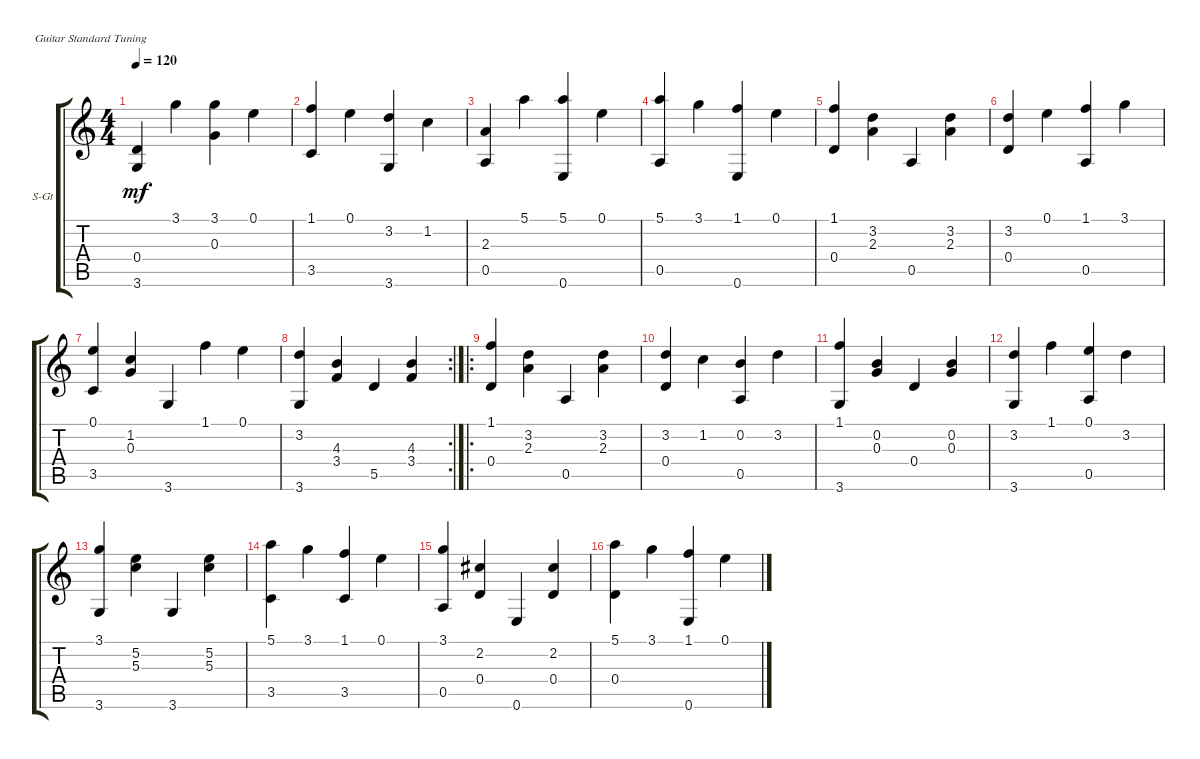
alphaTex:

\defaultSystemsLayout 4
\bracketExtendMode groupsimilarinstruments
\firstSystemTrackNameOrientation horizontal
\otherSystemsTrackNameOrientation horizontal
\track ("Steel Guitar" "S-Gt") {instrument acousticguitarsteel}
\staff {score tabs}
\tuning (E4 B3 G3 D3 A2 E2)
\ts (4 4)
\tempo 120
\clef g2
\ks c
(0.4 3.6).4{dy mf instrument acousticguitarsteel} 3.1.4 (3.1 0.3).4 0.1.4 |
(1.1 3.5).4 0.1.4 (3.2 3.6).4 1.2.4 |
(2.3 0.5).4 5.1.4 (5.1 0.6).4 0.1.4 |
(5.1 0.5).4 3.1.4 (1.1 0.6).4 0.1.4 |
(1.1 0.4).4 (3.2 2.3).4 0.5.4 (3.2 2.3).4 |
(3.2 0.4).4 0.1.4 (1.1 0.5).4 3.1.4 |
(0.1 3.5).4 (1.2 0.3).4 3.6.4 1.1.4 0.1.4 |
\rc 2
(3.2 3.6).4 (4.3 3.4).4 5.5.4 (4.3 3.4).4 |
\ro
(1.1 0.4).4 (3.2 2.3).4 0.5.4 (3.2 2.3).4 |
(3.2 0.4).4 1.2.4 (0.2 0.5).4 3.2.4 |
(1.1 3.6).4 (0.2 0.3).4 0.4.4 (0.2 0.3).4 |
(3.2 3.6).4 1.1.4 (0.1 0.5).4 3.2.4 |
(3.1 3.6).4 (5.2 5.3).4 3.6.4 (5.2 5.3).4 |
(5.1 3.5).4 3.1.4 (1.1 3.5).4 0.1.4 |
(3.1 0.5).4 (2.2 0.4).4 0.6.4 (2.2 0.4).4 |
(5.1 0.4).4 3.1.4 (1.1 0.6).4 0.1.4
